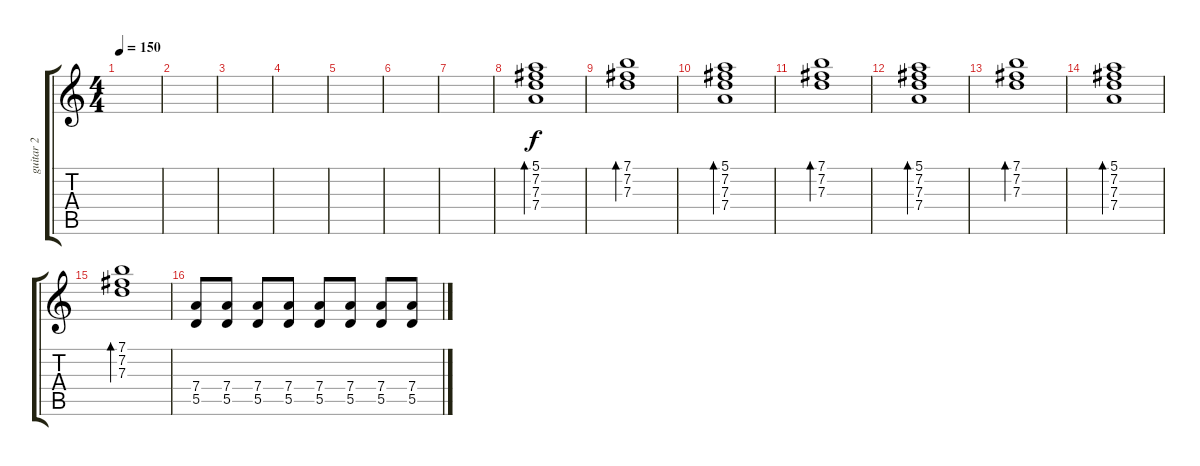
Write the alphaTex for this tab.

\track ("guitar 2" "guitar 2") {instrument electricguitarclean}
\staff {score tabs}
\tuning (E4 B3 G3 D3 A2 E2) {hide}
\ts (4 4)
\tempo 150
\clef g2
\ks c
|
|
|
|
|
|
|
(5.1 7.2 7.3 7.4).1{bd 240 volume 5 instrument overdrivenguitar} |
(7.1 7.2 7.3).1{bd 240} |
(5.1 7.2 7.3 7.4).1{bd 240} |
(7.1 7.2 7.3).1{bd 240} |
(5.1 7.2 7.3 7.4).1{bd 240} |
(7.1 7.2 7.3).1{bd 240} |
(5.1 7.2 7.3 7.4).1{bd 240} |
(7.1 7.2 7.3).1{bd 240} |
(7.4 5.5).8{volume 10} (7.4 5.5).8 (7.4 5.5).8 (7.4 5.5).8 (7.4 5.5).8 (7.4 5.5).8 (7.4 5.5).8 (7.4 5.5).8
